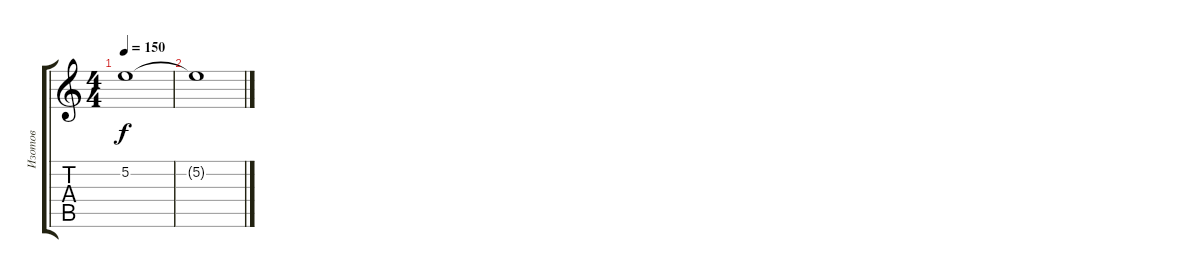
\track ("Изотов" "Изотов") {instrument electricbasspick}
\staff {score tabs}
\tuning (E4 B3 G3 D3 A2 E2) {hide}
\ts (4 4)
\tempo 150
\clef g2
\ks c
5.2{t}.1{dy f} |
5.2{t}.1
